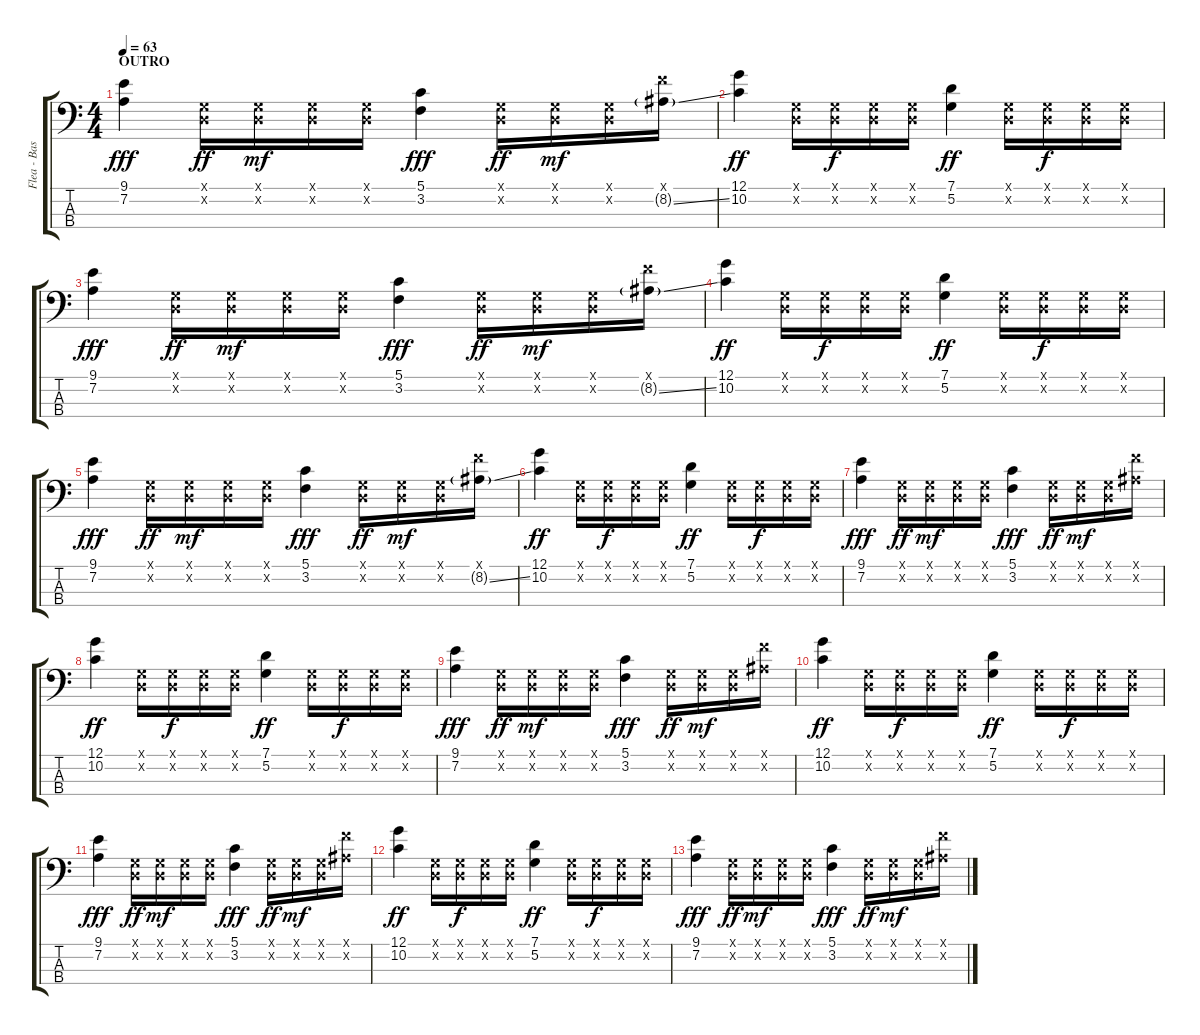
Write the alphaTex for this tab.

\track ("Flea - Bass" "Flea - Bas") {instrument electricbassfinger}
\staff {score tabs}
\tuning (G2 D2 A1 E1) {hide}
\ts (4 4)
\section ("" "OUTRO")
\tempo 63
\clef f4
\ks c
(9.1 7.2).4{dy fff} (0.1{x} 0.2{x}).16{dy ff} (0.1{x} 0.2{x}).16{dy mf} (0.1{x} 0.2{x}).16 (0.1{x} 0.2{x}).16 (5.1 3.2).4{dy fff} (0.1{x} 0.2{x}).16{dy ff} (0.1{x} 0.2{x}).16{dy mf} (0.1{x} 0.2{x}).16 (10.1{x} 8.2{ss g}).16 |
(12.1 10.2).4{dy ff} (0.1{x} 0.2{x}).16 (0.1{x} 0.2{x}).16{dy f} (0.1{x} 0.2{x}).16 (0.1{x} 0.2{x}).16 (7.1 5.2).4{dy ff} (0.1{x} 0.2{x}).16 (0.1{x} 0.2{x}).16{dy f} (0.1{x} 0.2{x}).16 (0.1{x} 0.2{x}).16 |
(9.1 7.2).4{dy fff} (0.1{x} 0.2{x}).16{dy ff} (0.1{x} 0.2{x}).16{dy mf} (0.1{x} 0.2{x}).16 (0.1{x} 0.2{x}).16 (5.1 3.2).4{dy fff} (0.1{x} 0.2{x}).16{dy ff} (0.1{x} 0.2{x}).16{dy mf} (0.1{x} 0.2{x}).16 (10.1{x} 8.2{ss g}).16 |
(12.1 10.2).4{dy ff} (0.1{x} 0.2{x}).16 (0.1{x} 0.2{x}).16{dy f} (0.1{x} 0.2{x}).16 (0.1{x} 0.2{x}).16 (7.1 5.2).4{dy ff} (0.1{x} 0.2{x}).16 (0.1{x} 0.2{x}).16{dy f} (0.1{x} 0.2{x}).16 (0.1{x} 0.2{x}).16 |
(9.1 7.2).4{dy fff} (0.1{x} 0.2{x}).16{dy ff} (0.1{x} 0.2{x}).16{dy mf} (0.1{x} 0.2{x}).16 (0.1{x} 0.2{x}).16 (5.1 3.2).4{dy fff} (0.1{x} 0.2{x}).16{dy ff} (0.1{x} 0.2{x}).16{dy mf} (0.1{x} 0.2{x}).16 (10.1{x} 8.2{ss g}).16 |
(12.1 10.2).4{dy ff} (0.1{x} 0.2{x}).16 (0.1{x} 0.2{x}).16{dy f} (0.1{x} 0.2{x}).16 (0.1{x} 0.2{x}).16 (7.1 5.2).4{dy ff} (0.1{x} 0.2{x}).16 (0.1{x} 0.2{x}).16{dy f} (0.1{x} 0.2{x}).16 (0.1{x} 0.2{x}).16 |
(9.1 7.2).4{dy fff} (0.1{x} 0.2{x}).16{dy ff} (0.1{x} 0.2{x}).16{dy mf} (0.1{x} 0.2{x}).16 (0.1{x} 0.2{x}).16 (5.1 3.2).4{dy fff} (0.1{x} 0.2{x}).16{dy ff} (0.1{x} 0.2{x}).16{dy mf} (0.1{x} 0.2{x}).16 (10.1{x} 8.2{x}).16 |
(12.1 10.2).4{dy ff} (0.1{x} 0.2{x}).16 (0.1{x} 0.2{x}).16{dy f} (0.1{x} 0.2{x}).16 (0.1{x} 0.2{x}).16 (7.1 5.2).4{dy ff} (0.1{x} 0.2{x}).16 (0.1{x} 0.2{x}).16{dy f} (0.1{x} 0.2{x}).16 (0.1{x} 0.2{x}).16 |
(9.1 7.2).4{dy fff} (0.1{x} 0.2{x}).16{dy ff} (0.1{x} 0.2{x}).16{dy mf} (0.1{x} 0.2{x}).16 (0.1{x} 0.2{x}).16 (5.1 3.2).4{dy fff} (0.1{x} 0.2{x}).16{dy ff} (0.1{x} 0.2{x}).16{dy mf} (0.1{x} 0.2{x}).16 (10.1{x} 8.2{x}).16 |
(12.1 10.2).4{dy ff} (0.1{x} 0.2{x}).16 (0.1{x} 0.2{x}).16{dy f} (0.1{x} 0.2{x}).16 (0.1{x} 0.2{x}).16 (7.1 5.2).4{dy ff} (0.1{x} 0.2{x}).16 (0.1{x} 0.2{x}).16{dy f} (0.1{x} 0.2{x}).16 (0.1{x} 0.2{x}).16 |
(9.1 7.2).4{dy fff} (0.1{x} 0.2{x}).16{dy ff} (0.1{x} 0.2{x}).16{dy mf} (0.1{x} 0.2{x}).16 (0.1{x} 0.2{x}).16 (5.1 3.2).4{dy fff} (0.1{x} 0.2{x}).16{dy ff} (0.1{x} 0.2{x}).16{dy mf} (0.1{x} 0.2{x}).16 (10.1{x} 8.2{x}).16 |
(12.1 10.2).4{dy ff} (0.1{x} 0.2{x}).16 (0.1{x} 0.2{x}).16{dy f} (0.1{x} 0.2{x}).16 (0.1{x} 0.2{x}).16 (7.1 5.2).4{dy ff} (0.1{x} 0.2{x}).16 (0.1{x} 0.2{x}).16{dy f} (0.1{x} 0.2{x}).16 (0.1{x} 0.2{x}).16 |
(9.1 7.2).4{dy fff} (0.1{x} 0.2{x}).16{dy ff} (0.1{x} 0.2{x}).16{dy mf} (0.1{x} 0.2{x}).16 (0.1{x} 0.2{x}).16 (5.1 3.2).4{dy fff} (0.1{x} 0.2{x}).16{dy ff} (0.1{x} 0.2{x}).16{dy mf} (0.1{x} 0.2{x}).16 (10.1{x} 8.2{x}).16
